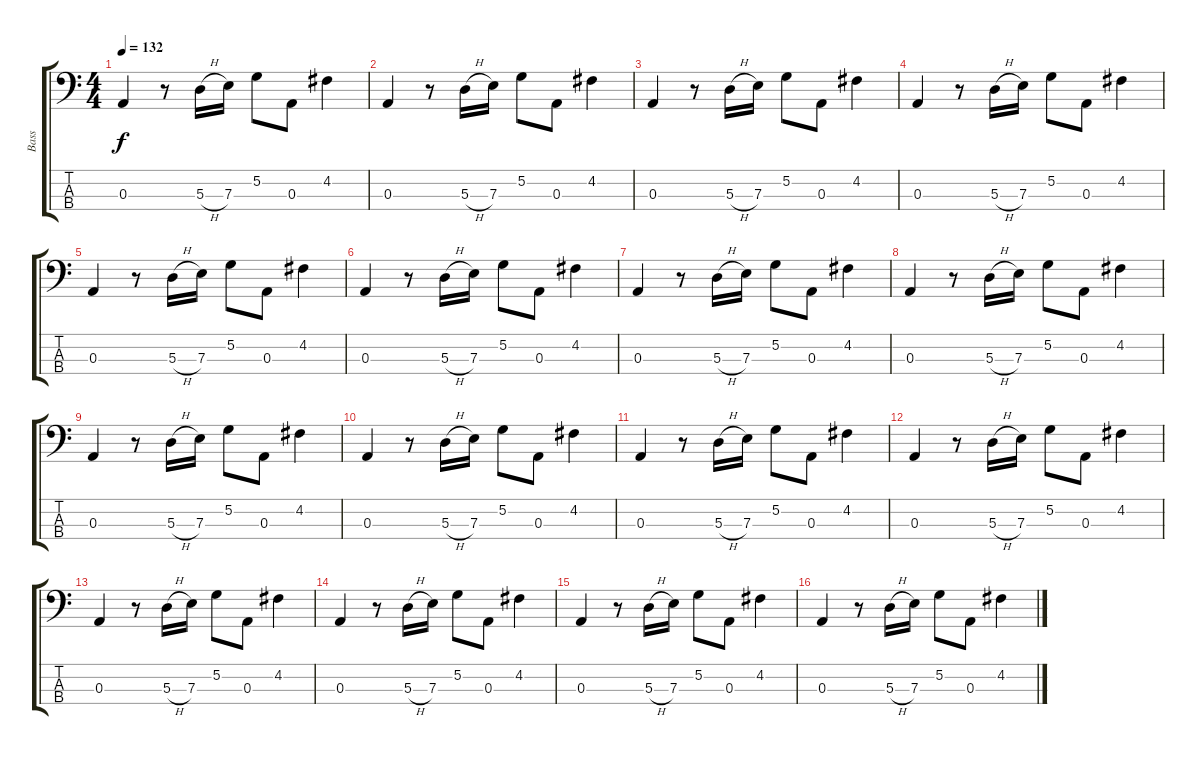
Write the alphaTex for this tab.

\track ("Bass" "Bass") {instrument electricbasspick}
\staff {score tabs}
\tuning (G2 D2 A1 E1) {hide}
\ts (4 4)
\tempo 132
\clef f4
\ks c
0.3.4{dy f instrument electricbasspick} r.8 5.3{h}.16 7.3.16 5.2.8 0.3.8 4.2.4 |
0.3.4 r.8 5.3{h}.16 7.3.16 5.2.8 0.3.8 4.2.4 |
0.3.4 r.8 5.3{h}.16 7.3.16 5.2.8 0.3.8 4.2.4 |
0.3.4 r.8 5.3{h}.16 7.3.16 5.2.8 0.3.8 4.2.4 |
0.3.4 r.8 5.3{h}.16 7.3.16 5.2.8 0.3.8 4.2.4 |
0.3.4 r.8 5.3{h}.16 7.3.16 5.2.8 0.3.8 4.2.4 |
0.3.4 r.8 5.3{h}.16 7.3.16 5.2.8 0.3.8 4.2.4 |
0.3.4 r.8 5.3{h}.16 7.3.16 5.2.8 0.3.8 4.2.4 |
0.3.4 r.8 5.3{h}.16 7.3.16 5.2.8 0.3.8 4.2.4 |
0.3.4 r.8 5.3{h}.16 7.3.16 5.2.8 0.3.8 4.2.4 |
0.3.4 r.8 5.3{h}.16 7.3.16 5.2.8 0.3.8 4.2.4 |
0.3.4 r.8 5.3{h}.16 7.3.16 5.2.8 0.3.8 4.2.4 |
0.3.4 r.8 5.3{h}.16 7.3.16 5.2.8 0.3.8 4.2.4 |
0.3.4 r.8 5.3{h}.16 7.3.16 5.2.8 0.3.8 4.2.4 |
0.3.4 r.8 5.3{h}.16 7.3.16 5.2.8 0.3.8 4.2.4 |
0.3.4 r.8 5.3{h}.16 7.3.16 5.2.8 0.3.8 4.2.4
